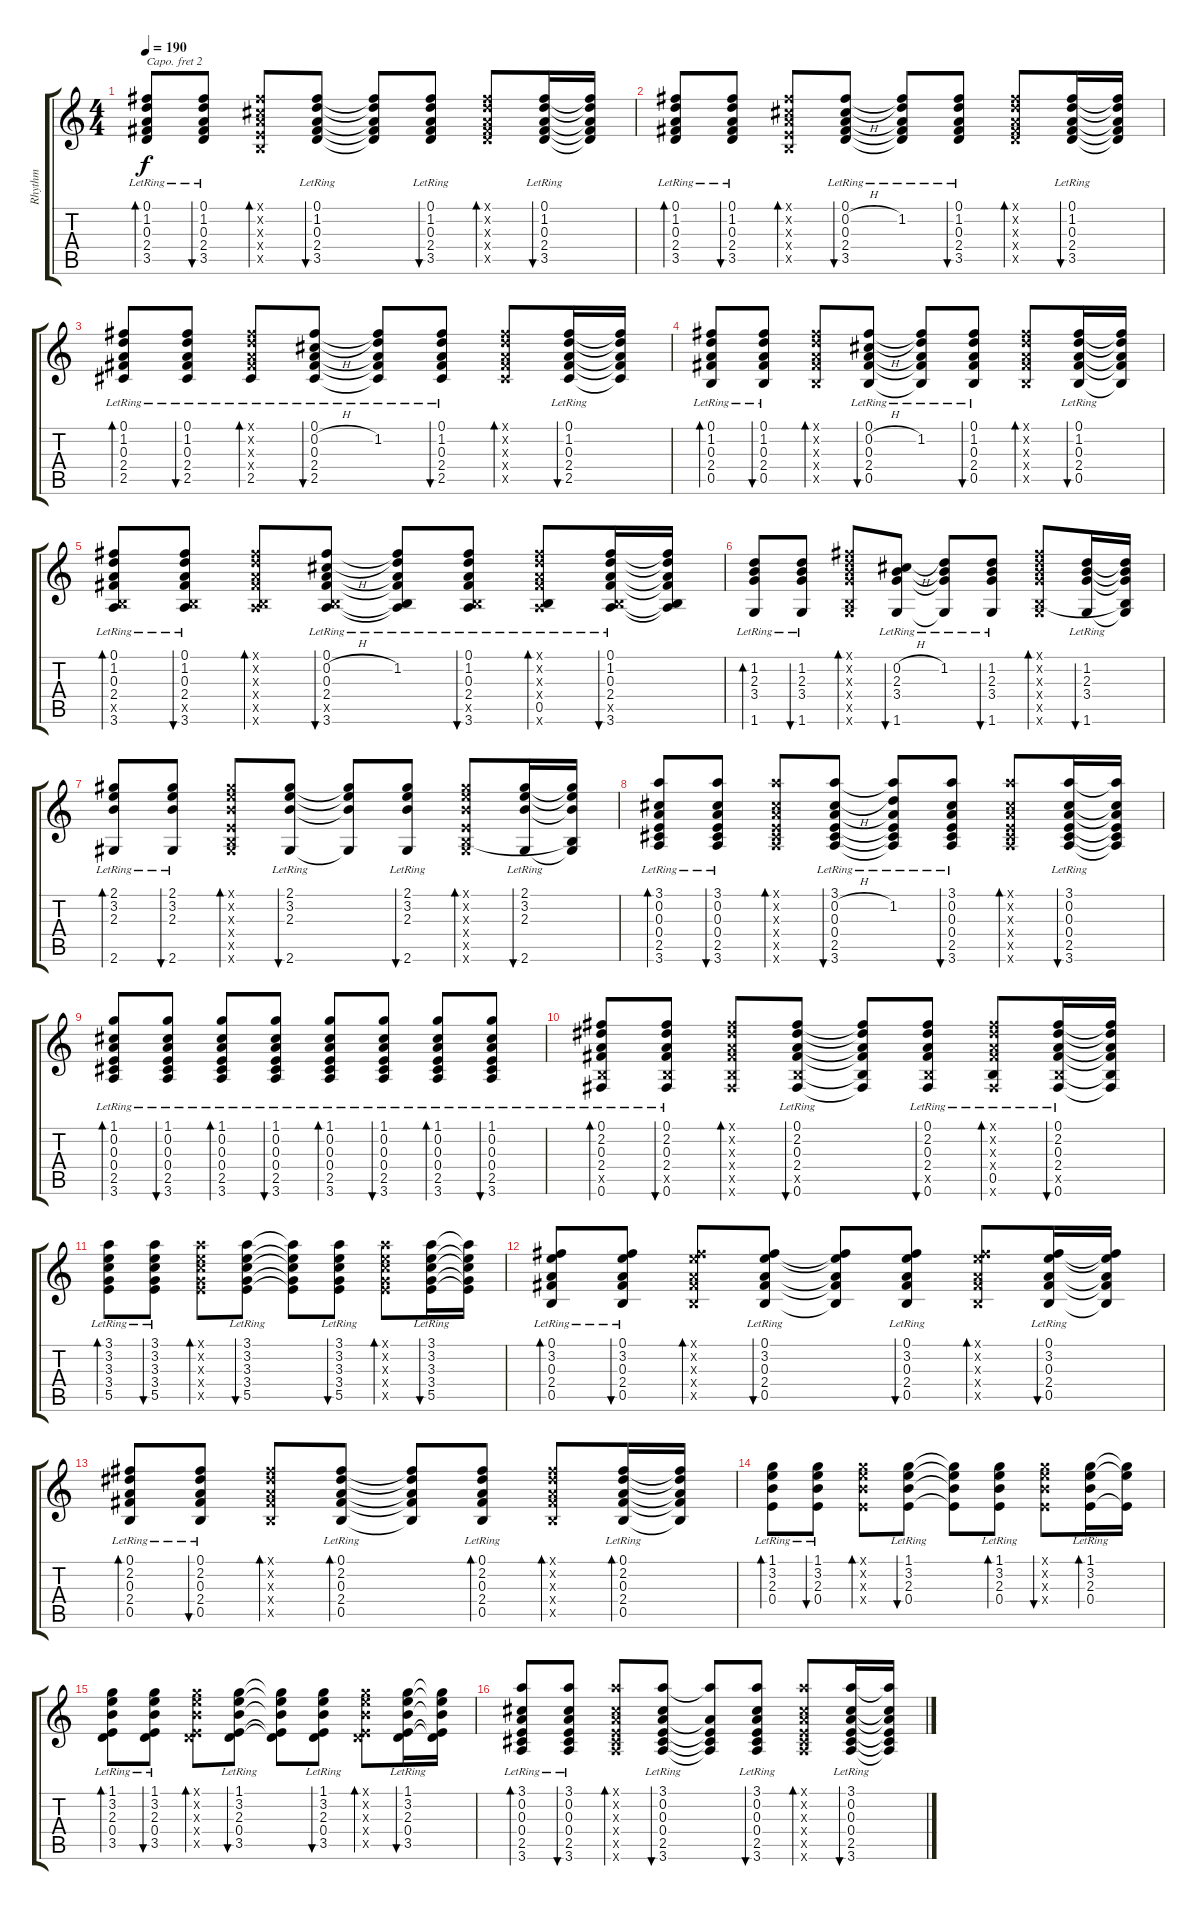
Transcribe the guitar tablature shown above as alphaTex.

\track ("Rhythm" "Rhythm") {instrument acousticguitarsteel}
\staff {score tabs}
\capo 2
\tuning (E4 B3 G3 D3 A2 E2) {hide}
\ts (4 4)
\tempo 190
\clef g2
\ks c
(0.1{lr} 1.2{lr} 0.3{lr} 2.4{lr} 3.5{lr}).8{bd 60 dy f} (0.1{lr} 1.2{lr} 0.3{lr} 2.4{lr} 3.5{lr}).8{bu 60} (0.1{x} 0.2{x} 0.3{x} 0.4{x} 0.5{x}).8{bd 60} (0.1{lr} 1.2{lr} 0.3{lr} 2.4{lr} 3.5{lr}).8{bu 60} (0.1{t} 1.2{t} 0.3{t} 2.4{t} 3.5{t}).8 (0.1{lr} 1.2{lr} 0.3{lr} 2.4{lr} 3.5{lr}).8{bu 60} (0.1{x} 1.2{x} 0.3{x} 2.4{x} 3.5{x}).8{bd 60} (0.1{lr} 1.2{lr} 0.3{lr} 2.4{lr} 3.5{lr}).16{bu 60} (0.1{t} 1.2{t} 0.3{t} 2.4{t} 3.5{t}).16 |
(0.1{lr} 1.2{lr} 0.3{lr} 2.4{lr} 3.5{lr}).8{bd 60} (0.1{lr} 1.2{lr} 0.3{lr} 2.4{lr} 3.5{lr}).8{bu 60} (0.1{x} 0.2{x} 0.3{x} 0.4{x} 0.5{x}).8{bd 60} (0.1{lr} 0.2{h lr} 0.3{lr} 2.4{lr} 3.5{lr}).8{bu 60} (0.1{t} 1.2{lr} 0.3{t} 2.4{t} 3.5{t}).8 (0.1{lr} 1.2{lr} 0.3{lr} 2.4{lr} 3.5{lr}).8{bu 60} (0.1{x} 1.2{x} 0.3{x} 2.4{x} 3.5{x}).8{bd 60} (0.1{lr} 1.2{lr} 0.3{lr} 2.4{lr} 3.5{lr}).16{bu 60} (0.1{t} 1.2{t} 0.3{t} 2.4{t} 3.5{t}).16 |
(0.1{lr} 1.2{lr} 0.3{lr} 2.4{lr} 2.5{lr}).8{bd 60} (0.1{lr} 1.2{lr} 0.3{lr} 2.4{lr} 2.5{lr}).8{bu 60} (0.1{x} 1.2{x} 0.3{x} 2.4{x} 2.5{lr}).8{bd 60} (0.1{lr} 0.2{h lr} 0.3{lr} 2.4{lr} 2.5{lr}).8{bu 60} (0.1{t} 1.2{lr} 0.3{t} 2.4{t} 2.5{t}).8 (0.1{lr} 1.2{lr} 0.3{lr} 2.4{lr} 2.5{lr}).8{bu 60} (0.1{x} 1.2{x} 0.3{x} 2.4{x} 2.5{x}).8{bd 60} (0.1{lr} 1.2{lr} 0.3{lr} 2.4{lr} 2.5{lr}).16{bu 60} (0.1{t} 1.2{t} 0.3{t} 2.4{t} 2.5{t}).16 |
(0.1{lr} 1.2{lr} 0.3{lr} 2.4{lr} 0.5{lr}).8{bd 60} (0.1{lr} 1.2{lr} 0.3{lr} 2.4{lr} 0.5{lr}).8{bu 60} (0.1{x} 1.2{x} 0.3{x} 2.4{x} 0.5{x}).8{bd 60} (0.1{lr} 0.2{h lr} 0.3{lr} 2.4{lr} 0.5{lr}).8{bu 60} (0.1{t} 1.2{lr} 0.3{t} 2.4{t} 0.5{t}).8 (0.1{lr} 1.2{lr} 0.3{lr} 2.4{lr} 0.5{lr}).8{bu 60} (0.1{x} 1.2{x} 0.3{x} 2.4{x} 0.5{x}).8{bd 60} (0.1{lr} 1.2{lr} 0.3{lr} 2.4{lr} 0.5{lr}).16{bu 60} (0.1{t} 1.2{t} 0.3{t} 2.4{t} 0.5{t}).16 |
(0.1{lr} 1.2{lr} 0.3{lr} 2.4{lr} 0.5{x} 3.6{lr}).8{bd 60} (0.1{lr} 1.2{lr} 0.3{lr} 2.4{lr} 0.5{x} 3.6{lr}).8{bu 60} (0.1{x} 1.2{x} 0.3{x} 2.4{x} 0.5{x} 3.6{x}).8{bd 60} (0.1{lr} 0.2{h lr} 0.3{lr} 2.4{lr} 0.5{x} 3.6{lr}).8{bu 60} (0.1{t} 1.2{lr} 0.3{t} 2.4{t} 0.5{t} 3.6{t}).8 (0.1{lr} 1.2{lr} 0.3{lr} 2.4{lr} 0.5{x} 3.6{lr}).8{bu 60} (0.1{x} 1.2{x} 0.3{x} 2.4{x} 0.5{lr} 3.6{x}).8{bd 60} (0.1{lr} 1.2{lr} 0.3{lr} 2.4{lr} 0.5{x} 3.6{lr}).16{bu 60} (0.1{t} 1.2{t} 0.3{t} 2.4{t} 0.5{t} 3.6{t}).16 |
(1.2{lr} 2.3{lr} 3.4{lr} 1.6{lr}).8{bd 60} (1.2{lr} 2.3{lr} 3.4{lr} 1.6{lr}).8{bu 60} (0.1{x} 1.2{x} 2.3{x} 3.4{x} 0.5{x} 1.6{x}).8{bd 60} (0.2{h lr} 2.3{lr} 3.4{lr} 1.6{lr}).8{bu 60} (1.2{lr} 2.3{t} 3.4{t} 1.6{t}).8 (1.2{lr} 2.3{lr} 3.4{lr} 1.6{lr}).8{bu 60} (0.1{x} 1.2{x} 2.3{x} 3.4{x} 0.5{x} 1.6{x}).8{bd 60} (1.2{lr} 2.3{lr} 3.4{lr} 1.6{lr}).16{bu 60} (1.2{t} 2.3{t} 3.4{t} 0.5{t} 1.6{t}).16 |
(2.1{lr} 3.2{lr} 2.3{lr} 2.6{lr}).8{bd 60} (2.1{lr} 3.2{lr} 2.3{lr} 2.6{lr}).8{bu 60} (2.1{x} 3.2{x} 2.3{x} 0.4{x} 0.5{x} 2.6{x}).8{bd 60} (2.1{lr} 3.2{lr} 2.3{lr} 2.6{lr}).8{bu 60} (2.1{t} 3.2{t} 2.3{t} 2.6{t}).8 (2.1{lr} 3.2{lr} 2.3{lr} 2.6{lr}).8{bu 60} (2.1{x} 3.2{x} 2.3{x} 0.4{x} 0.5{x} 2.6{x}).8{bd 60} (2.1{lr} 3.2{lr} 2.3{lr} 2.6{lr}).16{bu 60} (2.1{t} 3.2{t} 2.3{t} 0.5{t} 2.6{t}).16 |
(3.1{lr} 0.2{lr} 0.3{lr} 0.4{lr} 2.5{lr} 3.6{lr}).8{bd 60} (3.1{lr} 0.2{lr} 0.3{lr} 0.4{lr} 2.5{lr} 3.6{lr}).8{bu 60} (3.1{x} 0.2{x} 0.3{x} 0.4{x} 2.5{x} 3.6{x}).8{bd 60} (3.1{lr} 0.2{h lr} 0.3{lr} 0.4{lr} 2.5{lr} 3.6{lr}).8{bu 60} (3.1{t} 1.2{lr} 0.3{t} 0.4{t} 2.5{t} 3.6{t}).8 (3.1{lr} 0.2{lr} 0.3{lr} 0.4{lr} 2.5{lr} 3.6{lr}).8{bu 60} (3.1{x} 0.2{x} 0.3{x} 0.4{x} 2.5{x} 3.6{x}).8{bd 60} (3.1{lr} 0.2{lr} 0.3{lr} 0.4{lr} 2.5{lr} 3.6{lr}).16{bu 60} (3.1{t} 0.2{t} 0.3{t} 0.4{t} 2.5{t} 3.6{t}).16 |
(1.1{lr} 0.2{lr} 0.3{lr} 0.4{lr} 2.5{lr} 3.6{lr}).8{bd 60} (1.1{lr} 0.2{lr} 0.3{lr} 0.4{lr} 2.5{lr} 3.6{lr}).8{bu 60} (1.1{lr} 0.2{lr} 0.3{lr} 0.4{lr} 2.5{lr} 3.6{lr}).8{bd 60} (1.1{lr} 0.2{lr} 0.3{lr} 0.4{lr} 2.5{lr} 3.6{lr}).8{bu 60} (1.1{lr} 0.2{lr} 0.3{lr} 0.4{lr} 2.5{lr} 3.6{lr}).8{bd 60} (1.1{lr} 0.2{lr} 0.3{lr} 0.4{lr} 2.5{lr} 3.6{lr}).8{bu 60} (1.1{lr} 0.2{lr} 0.3{lr} 0.4{lr} 2.5{lr} 3.6{lr}).8{bd 60} (1.1{lr} 0.2{lr} 0.3{lr} 0.4{lr} 2.5{lr} 3.6{lr}).8{bu 60} |
(0.1{lr} 2.2{lr} 0.3{lr} 2.4{lr} 0.5{x} 0.6{lr}).8{bd 60} (0.1{lr} 2.2{lr} 0.3{lr} 2.4{lr} 0.5{x} 0.6{lr}).8{bu 60} (0.1{x} 2.2{x} 0.3{x} 2.4{x} 0.5{x} 0.6{x}).8{bd 60} (0.1{lr} 2.2{lr} 0.3{lr} 2.4{lr} 0.5{x} 0.6{lr}).8{bu 60} (0.1{t} 2.2{t} 0.3{t} 2.4{t} 0.5{t} 0.6{t}).8 (0.1{lr} 2.2{lr} 0.3{lr} 2.4{lr} 0.5{x} 0.6{lr}).8{bu 60} (0.1{x} 2.2{x} 0.3{x} 2.4{x} 0.5{lr} 0.6{x}).8{bd 60} (0.1{lr} 2.2{lr} 0.3{lr} 2.4{lr} 0.5{x} 0.6{lr}).16{bu 60} (0.1{t} 2.2{t} 0.3{t} 2.4{t} 0.5{t} 0.6{t}).16 |
(3.1{lr} 3.2{lr} 3.3{lr} 3.4{lr} 5.5{lr}).8{bd 60} (3.1{lr} 3.2{lr} 3.3{lr} 3.4{lr} 5.5{lr}).8{bu 60} (3.1{x} 3.2{x} 3.3{x} 3.4{x} 5.5{x}).8{bd 60} (3.1{lr} 3.2{lr} 3.3{lr} 3.4{lr} 5.5{lr}).8{bu 60} (3.1{t} 3.2{t} 3.3{t} 3.4{t} 5.5{t}).8 (3.1{lr} 3.2{lr} 3.3{lr} 3.4{lr} 5.5{lr}).8{bu 60} (3.1{x} 3.2{x} 3.3{x} 3.4{x} 5.5{x}).8{bd 60} (3.1{lr} 3.2{lr} 3.3{lr} 3.4{lr} 5.5{lr}).16{bu 60} (3.1{t} 3.2{t} 3.3{t} 3.4{t} 5.5{t}).16 |
(0.1{lr} 3.2{lr} 0.3{lr} 2.4{lr} 0.5{lr}).8{bd 60} (0.1{lr} 3.2{lr} 0.3{lr} 2.4{lr} 0.5{lr}).8{bu 60} (0.1{x} 3.2{x} 0.3{x} 2.4{x} 0.5{x}).8{bd 60} (0.1{lr} 3.2{lr} 0.3{lr} 2.4{lr} 0.5{lr}).8{bu 60} (0.1{t} 3.2{t} 0.3{t} 2.4{t} 0.5{t}).8 (0.1{lr} 3.2{lr} 0.3{lr} 2.4{lr} 0.5{lr}).8{bu 60} (0.1{x} 3.2{x} 0.3{x} 2.4{x} 0.5{x}).8{bd 60} (0.1{lr} 3.2{lr} 0.3{lr} 2.4{lr} 0.5{lr}).16{bu 60} (0.1{t} 3.2{t} 0.3{t} 2.4{t} 0.5{t}).16 |
(0.1{lr} 2.2{lr} 0.3{lr} 2.4{lr} 0.5{lr}).8{bd 60} (0.1{lr} 2.2{lr} 0.3{lr} 2.4{lr} 0.5{lr}).8{bu 60} (0.1{x} 2.2{x} 0.3{x} 2.4{x} 0.5{x}).8{bd 60} (0.1{lr} 2.2{lr} 0.3{lr} 2.4{lr} 0.5{lr}).8{bd 60} (0.1{t} 2.2{t} 0.3{t} 2.4{t} 0.5{t}).8 (0.1{lr} 2.2{lr} 0.3{lr} 2.4{lr} 0.5{lr}).8{bd 60} (0.1{x} 2.2{x} 0.3{x} 2.4{x} 0.5{x}).8{bd 60} (0.1{lr} 2.2{lr} 0.3{lr} 2.4{lr} 0.5{lr}).16{bd 60} (0.1{t} 2.2{t} 0.3{t} 2.4{t} 0.5{t}).16 |
(1.1{lr} 3.2{lr} 2.3{lr} 0.4{lr}).8{bd 60} (1.1{lr} 3.2{lr} 2.3{lr} 0.4{lr}).8{bu 60} (1.1{x} 3.2{x} 2.3{x} 0.4{x}).8{bd 60} (1.1{lr} 3.2{lr} 2.3{lr} 0.4{lr}).8{bu 60} (1.1{t} 3.2{t} 2.3{t} 0.4{t}).8 (1.1{lr} 3.2{lr} 2.3{lr} 0.4{lr}).8{bd 60} (1.1{x} 3.2{x} 2.3{x} 0.4{x}).8{bu 60} (1.1{lr} 3.2{lr} 2.3{lr} 0.4{lr}).16{bd 60} (1.1{t} 3.2{t} 0.4{t}).16 |
(1.1{lr} 3.2{lr} 2.3{lr} 0.4{lr} 3.5{lr}).8{bd 60} (1.1{lr} 3.2{lr} 2.3{lr} 0.4{lr} 3.5{lr}).8{bu 60} (1.1{x} 3.2{x} 2.3{x} 0.4{x} 3.5{x}).8{bd 60} (1.1{lr} 3.2{lr} 2.3{lr} 0.4{lr} 3.5{lr}).8{bu 60} (1.1{t} 3.2{t} 2.3{t} 0.4{t} 3.5{t}).8 (1.1{lr} 3.2{lr} 2.3{lr} 0.4{lr} 3.5{lr}).8{bu 60} (1.1{x} 3.2{x} 2.3{x} 0.4{x} 3.5{x}).8{bd 60} (1.1{lr} 3.2{lr} 2.3{lr} 0.4{lr} 3.5{lr}).16{bu 60} (1.1{t} 3.2{t} 2.3{t} 0.4{t} 3.5{t}).16 |
(3.1{lr} 0.2{lr} 0.3{lr} 0.4{lr} 2.5{lr} 3.6{lr}).8{bd 60} (3.1{lr} 0.2{lr} 0.3{lr} 0.4{lr} 2.5{lr} 3.6{lr}).8{bu 60} (3.1{x} 0.2{x} 0.3{x} 0.4{x} 2.5{x} 3.6{x}).8{bd 60} (3.1{lr} 0.2{lr} 0.3{lr} 0.4{lr} 2.5{lr} 3.6{lr}).8{bu 60} (3.1{t} 0.3{t} 0.4{t} 2.5{t} 3.6{t}).8 (3.1{lr} 0.2{lr} 0.3{lr} 0.4{lr} 2.5{lr} 3.6{lr}).8{bu 60} (3.1{x} 0.2{x} 0.3{x} 0.4{x} 2.5{x} 3.6{x}).8{bd 60} (3.1{lr} 0.2{lr} 0.3{lr} 0.4{lr} 2.5{lr} 3.6{lr}).16{bu 60} (3.1{t} 0.2{t} 0.3{t} 0.4{t} 2.5{t} 3.6{t}).16
